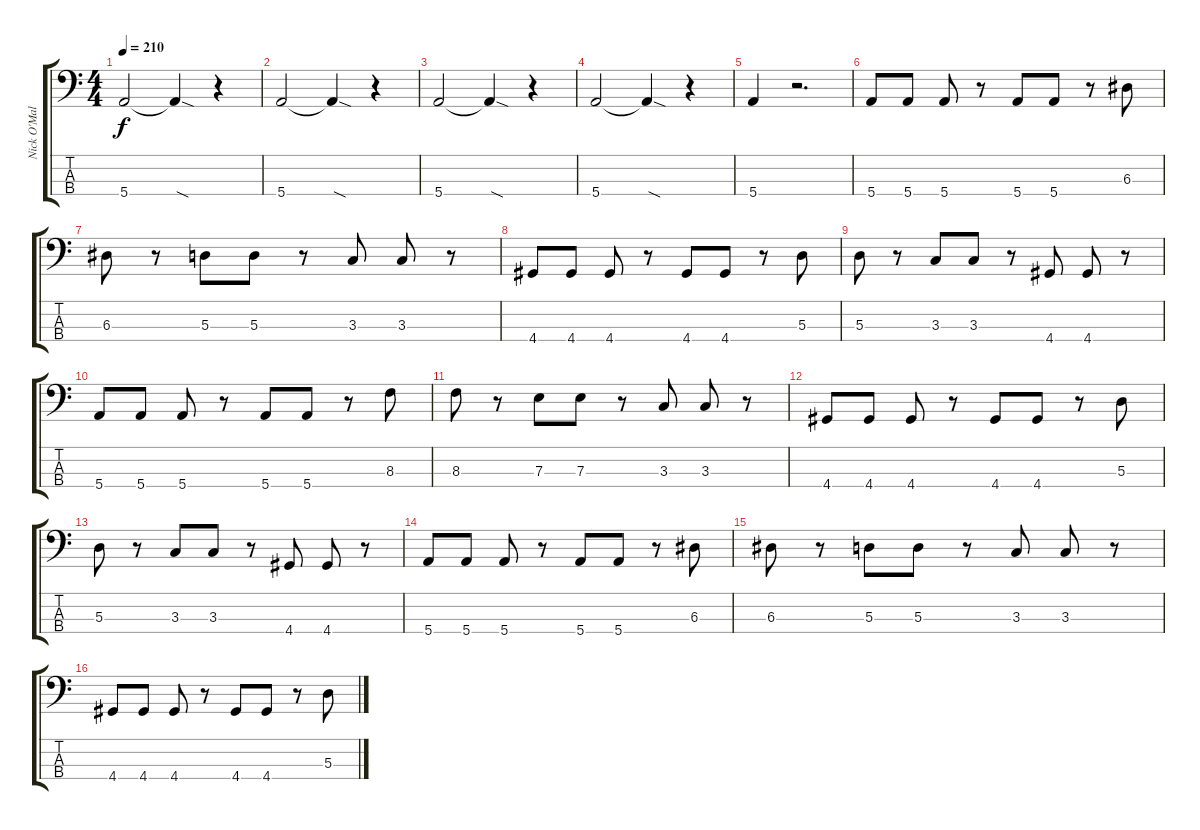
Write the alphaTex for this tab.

\track ("Nick O'Malley" "Nick O'Mal") {instrument electricbassfinger}
\staff {score tabs}
\tuning (G2 D2 A1 E1) {hide}
\ts (4 4)
\tempo 210
\clef f4
\ks c
5.4.2{dy f} 5.4{sod t}.4 r.4 |
5.4.2 5.4{sod t}.4 r.4 |
5.4.2 5.4{sod t}.4 r.4 |
5.4.2 5.4{sod t}.4 r.4 |
5.4.4 r.2{d} |
5.4.8 5.4.8 5.4.8 r.8 5.4.8 5.4.8 r.8 6.3.8 |
6.3.8 r.8 5.3.8 5.3.8 r.8 3.3.8 3.3.8 r.8 |
4.4.8 4.4.8 4.4.8 r.8 4.4.8 4.4.8 r.8 5.3.8 |
5.3.8 r.8 3.3.8 3.3.8 r.8 4.4.8 4.4.8 r.8 |
5.4.8 5.4.8 5.4.8 r.8 5.4.8 5.4.8 r.8 8.3.8 |
8.3.8 r.8 7.3.8 7.3.8 r.8 3.3.8 3.3.8 r.8 |
4.4.8 4.4.8 4.4.8 r.8 4.4.8 4.4.8 r.8 5.3.8 |
5.3.8 r.8 3.3.8 3.3.8 r.8 4.4.8 4.4.8 r.8 |
5.4.8 5.4.8 5.4.8 r.8 5.4.8 5.4.8 r.8 6.3.8 |
6.3.8 r.8 5.3.8 5.3.8 r.8 3.3.8 3.3.8 r.8 |
4.4.8 4.4.8 4.4.8 r.8 4.4.8 4.4.8 r.8 5.3.8
